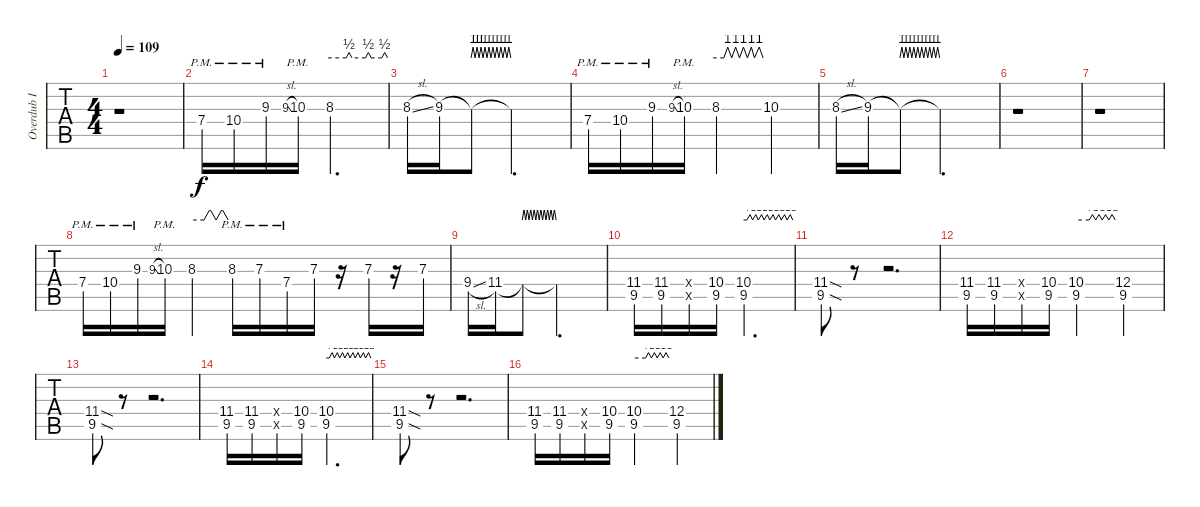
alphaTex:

\track ("Overdub I" "Overdub I") {instrument distortionguitar}
\staff {tabs}
\tuning (E4 B3 G3 D3 A2 E2) {hide}
\ts (4 4)
\tempo 109
\clef g2
\ks f#minor
r.1{dy f} |
7.4{pm}.16 10.4{pm}.16 9.3{pm}.16 9.3{sl}.8{gr onbeat} 10.3{pm}.16 8.3.2{d tbe (custom default 0 0 17 0 20 2 23 0 37 0 40 2 43 0 54 0 57 2 60 0)} |
8.3{sl}.16 9.3.16 9.3{t}.8{tbe (custom default 0 0 3 4 6 0 9 4 12 0 15 4 18 0 21 4 24 0 27 4 30 0 33 4 36 0 39 4 42 0 45 4 48 0 51 4 54 0 57 4 60 0)} 9.3{t}.2{d} |
7.4{pm}.16 10.4{pm}.16 9.3{pm}.16 9.3{sl}.8{gr onbeat} 10.3{pm}.16 8.3.2{tbe (custom default 0 0 10 0 15 4 20 0 25 4 30 0 35 4 40 0 45 4 49 0 55 4 60 0)} 10.3.4 |
8.3{sl}.16 9.3.16 9.3{t}.8{tbe (custom default 0 0 3 4 6 0 9 4 12 0 15 4 18 0 21 4 24 0 27 4 30 0 33 4 36 0 39 4 42 0 45 4 48 0 51 4 54 0 57 4 60 0)} 9.3{t}.2{d} |
r.1 |
r.1 |
7.4{pm}.16 10.4{pm}.16 9.3{pm}.16 9.3{sl}.8{gr onbeat} 10.3{pm}.16 8.3.4{tbe (custom default 0 0 20 0 30 4 40 0 50 4 60 0)} 8.3{pm}.16 7.3{pm}.16 7.4{pm}.16 7.3.16 r.16 7.3.16 r.16 7.3.16 |
9.4{sl}.16 11.4.16 11.4{t}.8{tbe (custom default 0 0 3 4 6 0 9 4 12 0 15 4 18 0 21 4 24 0 27 4 30 0 33 4 36 0 39 4 42 0 45 4 48 0 51 4 54 0 57 4 60 0)} 11.4{t}.2{d} |
(11.4 9.5).16{volume 10} (11.4 9.5).16 (11.4{x} 9.5{x}).16 (10.4 9.5).16 (10.4 9.5).2{d tbe (custom default 0 0 4 0 8 2 11 0 15 2 18 0 22 2 25 0 29 2 32 0 36 2 39 0 43 2 46 0 50 2 53 0 57 2 60 0)} |
(11.4{sod} 9.5{sod}).8 r.8 r.2{d} |
(11.4 9.5).16 (11.4 9.5).16 (11.4{x} 9.5{x}).16 (10.4 9.5).16 (10.4 9.5).2{tbe (custom default 0 0 20 0 25 2 30 0 35 2 40 0 45 2 50 0 55 2 60 0)} (12.4 9.5).4 |
(11.4{sod} 9.5{sod}).8 r.8 r.2{d} |
(11.4 9.5).16 (11.4 9.5).16 (11.4{x} 9.5{x}).16 (10.4 9.5).16 (10.4 9.5).2{d tbe (custom default 0 0 4 0 8 2 11 0 15 2 18 0 22 2 25 0 29 2 32 0 36 2 39 0 43 2 46 0 50 2 53 0 57 2 60 0)} |
(11.4{sod} 9.5{sod}).8 r.8 r.2{d} |
(11.4 9.5).16 (11.4 9.5).16 (11.4{x} 9.5{x}).16 (10.4 9.5).16 (10.4 9.5).2{tbe (custom default 0 0 20 0 25 2 30 0 35 2 40 0 45 2 50 0 55 2 60 0)} (12.4 9.5).4
